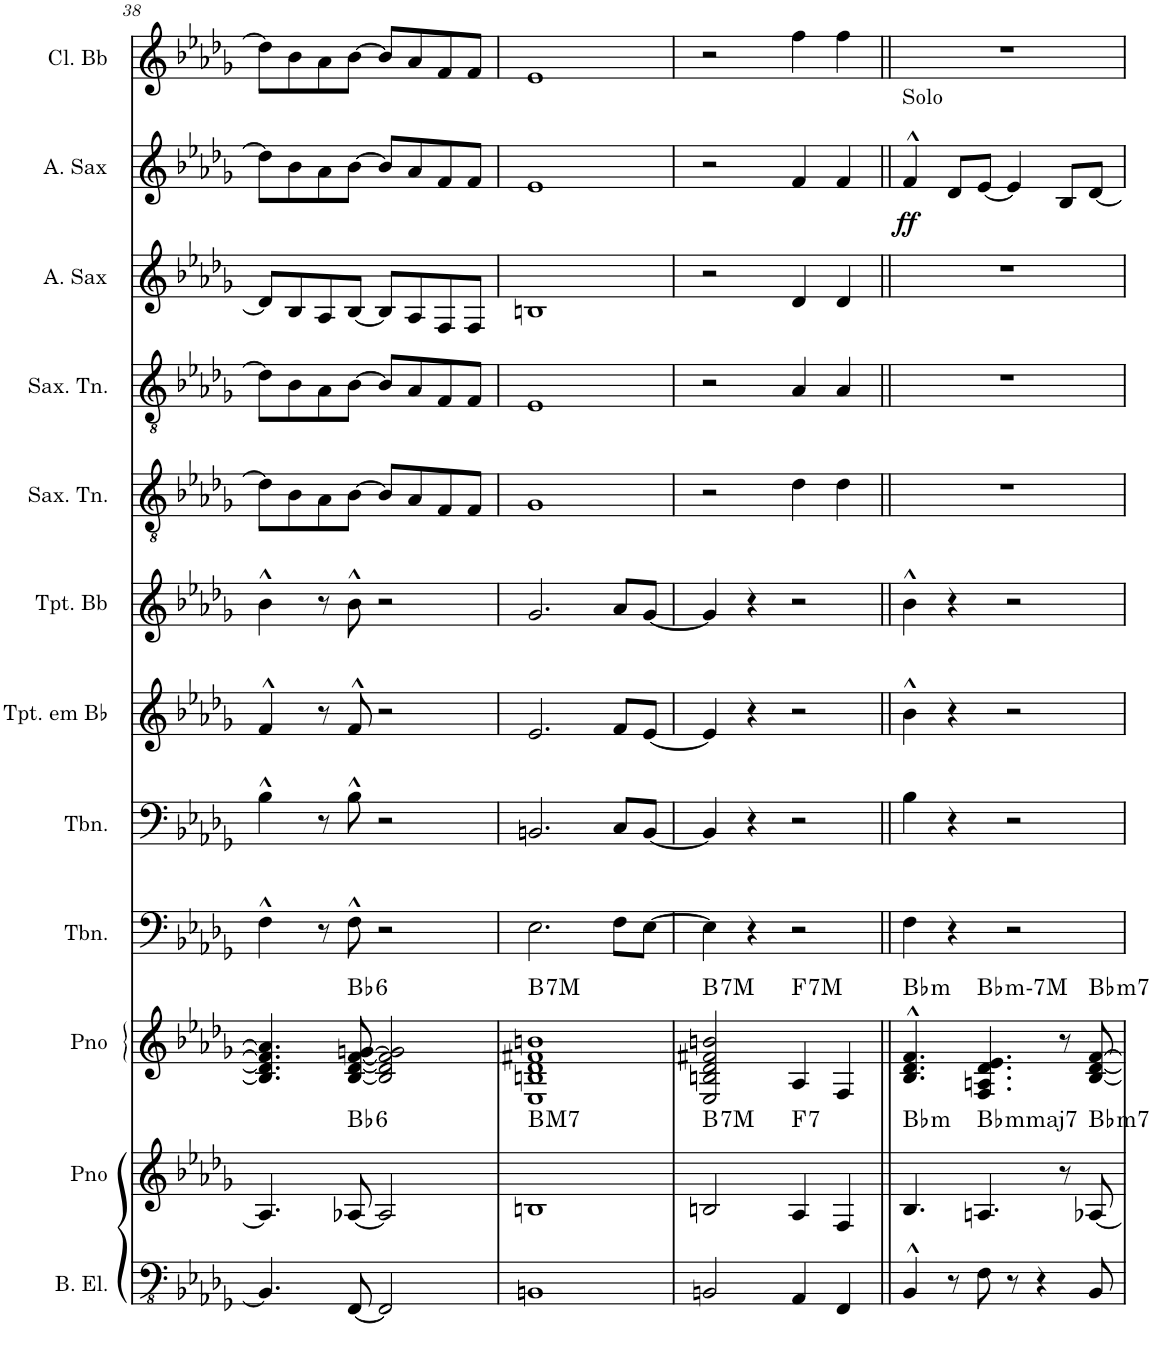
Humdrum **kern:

**kern	**kern	**kern	**harte	**kern	**kern	**kern	**kern	**kern	**kern	**kern	**kern	**dynam	**kern
*part12	*part11	*part10	*part10	*part9	*part8	*part7	*part6	*part5	*part4	*part3	*part2	*part2	*part1
*staff12	*staff11	*staff10	*	*staff9	*staff8	*staff7	*staff6	*staff5	*staff4	*staff3	*staff2	*staff2	*staff1
*I"Baixo elétrico	*I"Piano	*I"Piano	*	*I"Trombone	*I"Trombone	*I"Trompete em Bb	*I"Trompete Bb	*I"Saxofone Tenor	*I"Saxofone Tenor	*I"Saxofone Alto	*I"Saxofone Alto	*	*I"Clarineta Bb
*I'B. El.	*I'Pno	*I'Pno	*	*I'Tbn.	*I'Tbn.	*I'Tpt. em Bb	*I'Tpt. Bb	*I'Sax. Tn.	*I'Sax. Tn.	*	*	*	*I'Cl. Bb
!!LO:PB:g=z
*clefFv4	*clefG2	*clefG2	*	*clefF4	*clefF4	*clefG2	*clefG2	*clefGv2	*clefGv2	*clefG2	*clefG2	*	*clefG2
*	*	*	*	*	*	*ITrd1c2	*ITrd1c2	*ITrd8c14	*ITrd8c14	*ITrd5c9	*ITrd5c9	*	*ITrd1c2
*k[b-e-a-d-g-]	*k[b-e-a-d-g-]	*k[b-e-a-d-g-]	*	*k[b-e-a-d-g-]	*k[b-e-a-d-g-]	*k[b-e-a-d-g-]	*k[b-e-a-d-g-]	*k[b-e-a-d-g-]	*k[b-e-a-d-g-]	*k[b-e-a-d-g-]	*k[b-e-a-d-g-]	*	*k[b-e-a-d-g-]
*M4/4	*M4/4	*M4/4	*	*M4/4	*M4/4	*M4/4	*M4/4	*M4/4	*M4/4	*M4/4	*M4/4	*	*M4/4
=38	=38	=38	=38	=38	=38	=38	=38	=38	=38	=38	=38	=38	=38
4.BBB-/]	4.A/]	4.B-/] 4.d-/] 4.f/] 4.a-/]	.	4F^^\	4B-^^\	4f^^/	4b-^^\	8d-\L]	8d-\L]	8d-/L]	8dd-\L]	.	8dd-\L]
.	.	.	.	.	.	.	.	8B-\	8B-\	8B-/	8b-\	.	8b-\
.	.	.	.	8r	8r	8r	8r	8A-\	8A-\	8A-/	8a-\	.	8a-\
!	!	!	!LO:H:kt=6	!	!	!	!	!	!	!	!	!	!
[8FFF/	[8A-X/	[8B-/ [8d-/ [8f/ [8gn/	Bb:maj6	8F^^\	8B-^^\	8f^^/	8b-^^\	[8B-\J	[8B-\J	[8B-/J	[8b-\J	.	[8b-\J
2FFF/]	2A-/]	2B-/] 2d-/] 2f/] 2g/]	.	2r	2r	2r	2r	8B-/L]	8B-/L]	8B-/L]	8b-/L]	.	8b-/L]
.	.	.	.	.	.	.	.	8A-/	8A-/	8A-/	8a-/	.	8a-/
.	.	.	.	.	.	.	.	8F/	8F/	8F/	8f/	.	8f/
.	.	.	.	.	.	.	.	8F/J	8F/J	8F/J	8f/J	.	8f/J
=39	=39	=39	=39	=39	=39	=39	=39	=39	=39	=39	=39	=39	=39
!	!	!	!LO:H:kt=7	!	!	!	!	!	!	!	!	!	!
1BBBn	1Bn	1E- 1Bn 1d- 1f#X 1bn	B:7	2.E-\	2.BBn/	2.e-/	2.g-/	1G-	1E-	1Bn	1e-	.	1e-
.	.	.	.	8F\L	8C/L	8f/L	8a-/L	.	.	.	.	.	.
.	.	.	.	[8E-\J	[8BB/J	[8e-/J	[8g-/J	.	.	.	.	.	.
=40	=40	=40	=40	=40	=40	=40	=40	=40	=40	=40	=40	=40	=40
!	!	!	!LO:H:kt=7	!	!	!	!	!	!	!	!	!	!
2BBBn/	2Bn/	2E-/ 2Bn/ 2d-/ 2f#X/ 2bn/	B:7	4E-\]	4BB/]	4e-/]	4g-/]	2r	2r	2r	2r	.	2r
.	.	.	.	4r	4r	4r	4r	.	.	.	.	.	.
!	!	!	!LO:H:kt=7	!	!	!	!	!	!	!	!	!	!
4AAA-/	4A-/	4A-/	F:7	2r	2r	2r	2r	4d-\	4A-/	4d-/	4f/	.	4ff\
4FFF/	4F/	4F/	.	.	.	.	.	4d-\	4A-/	4d-/	4f/	.	4ff\
=41||	=41||	=41||	=41||	=41||	=41||	=41||	=41||	=41||	=41||	=41||	=41||	=41||	=41||
!	!	!	!	!	!	!	!	!	!	!	!LO:TX:a:t=Solo	!	!
!	!	!	!LO:H:kt=m	!	!	!	!	!	!	!	!	!LO:DY:b	!
4BBB-^^/	4.B-/	4.B-/^^ 4.d-/^^ 4.f/^^	Bb:min	4F\	4B-\	4b-^^\	4b-^^\	1r	1r	1r	4f^^/	ff	1r
8r	.	.	.	4r	4r	4r	4r	.	.	.	8d-/L	.	.
!	!	!	!LO:H:kt=mM7	!	!	!	!	!	!	!	!	!	!
8FF\	4.An/	4.F/ 4.An/ 4.d-/ 4.e-/	Bb:minmaj7(b7)	.	.	.	.	.	.	.	[8e-/J	.	.
8r	.	.	.	2r	2r	2r	2r	.	.	.	4e-/]	.	.
4r	.	.	.	.	.	.	.	.	.	.	.	.	.
.	8r	8r	.	.	.	.	.	.	.	.	8B-/L	.	.
!	!	!	!LO:H:kt=m7	!	!	!	!	!	!	!	!	!	!
8BBB-/	[8A-X/	[8B-/ [8d-/ [8f/	Bb:min7	.	.	.	.	.	.	.	[8d-/J	.	.
=	=	=	=	=	=	=	=	=	=	=	=	=	=
*-	*-	*-	*-	*-	*-	*-	*-	*-	*-	*-	*-	*-	*-
